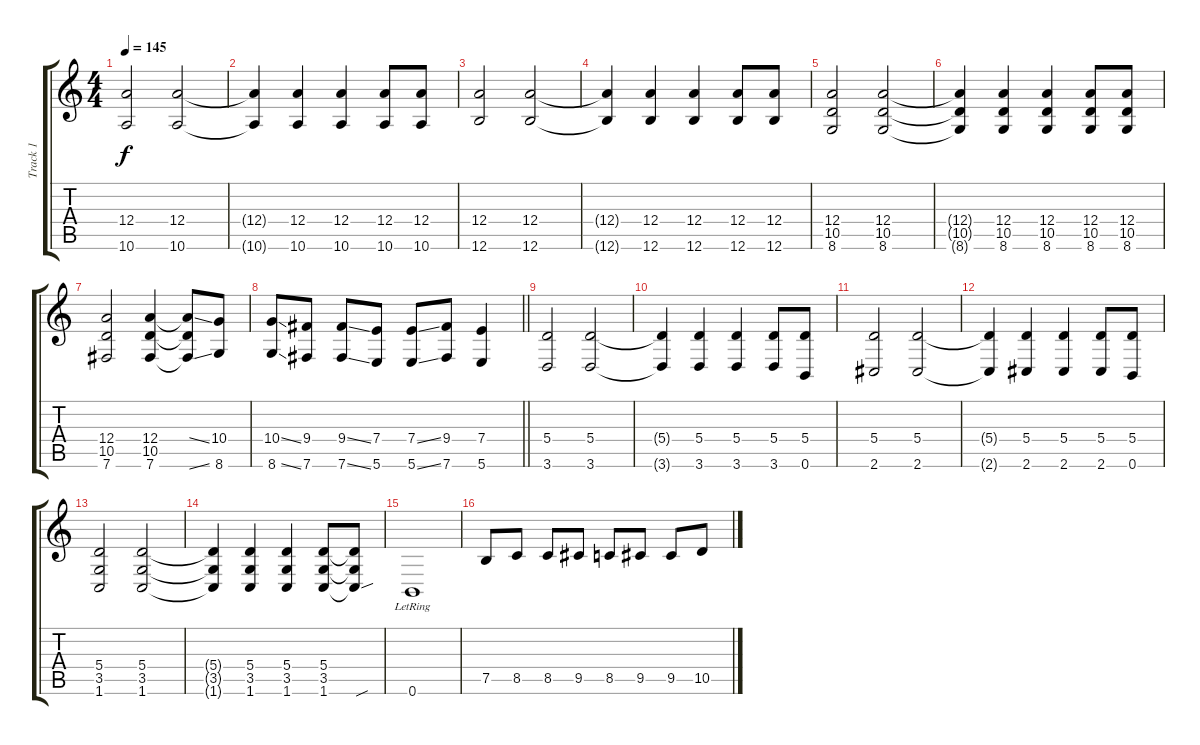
\track ("Track 1" "Track 1") {instrument distortionguitar}
\staff {score tabs}
\tuning (B3 Gb3 D3 A2 E2 B1) {hide}
\ts (4 4)
\tempo 145
\clef g2
\ks c
(12.4 10.6).2{dy f instrument distortionguitar} (12.4 10.6).2 |
(12.4{t} 10.6{t}).4 (12.4 10.6).4 (12.4 10.6).4 (12.4 10.6).8 (12.4 10.6).8 |
(12.4 12.6).2 (12.4 12.6).2 |
(12.4{t} 12.6{t}).4 (12.4 12.6).4 (12.4 12.6).4 (12.4 12.6).8 (12.4 12.6).8 |
(12.4 10.5 8.6).2 (12.4 10.5 8.6).2 |
(12.4{t} 10.5{t} 8.6{t}).4 (12.4 10.5 8.6).4 (12.4 10.5 8.6).4 (12.4 10.5 8.6).8 (12.4 10.5 8.6).8 |
(12.4 10.5 7.6).2 (12.4 10.5 7.6).4 (12.4{ss t} 10.5{t} 7.6{ss t}).8 (10.4 8.6).8 |
\barLineRight lightlight
(10.4{ss} 8.6{ss}).8 (9.4 7.6).8 (9.4{ss} 7.6{ss}).8 (7.4 5.6).8 (7.4{ss} 5.6{ss}).8 (9.4 7.6).8 (7.4 5.6).4 |
\section ("" "")
(5.4 3.6).2{instrument distortionguitar} (5.4 3.6).2 |
(5.4{t} 3.6{t}).4 (5.4 3.6).4 (5.4 3.6).4 (5.4 3.6).8 (5.4 0.6).8 |
(5.4 2.6).2 (5.4 2.6).2 |
(5.4{t} 2.6{t}).4 (5.4 2.6).4 (5.4 2.6).4 (5.4 2.6).8 (5.4 0.6).8 |
(5.4 3.5 1.6).2 (5.4 3.5 1.6).2 |
(5.4{t} 3.5{t} 1.6{t}).4 (5.4 3.5 1.6).4 (5.4 3.5 1.6).4 (5.4 3.5 1.6).8 (5.4{t} 3.5{t} 1.6{sou t}).8 |
0.6{lr}.1 |
7.5.8 8.5.8 8.5.8 9.5.8 8.5.8 9.5.8 9.5.8 10.5.8
